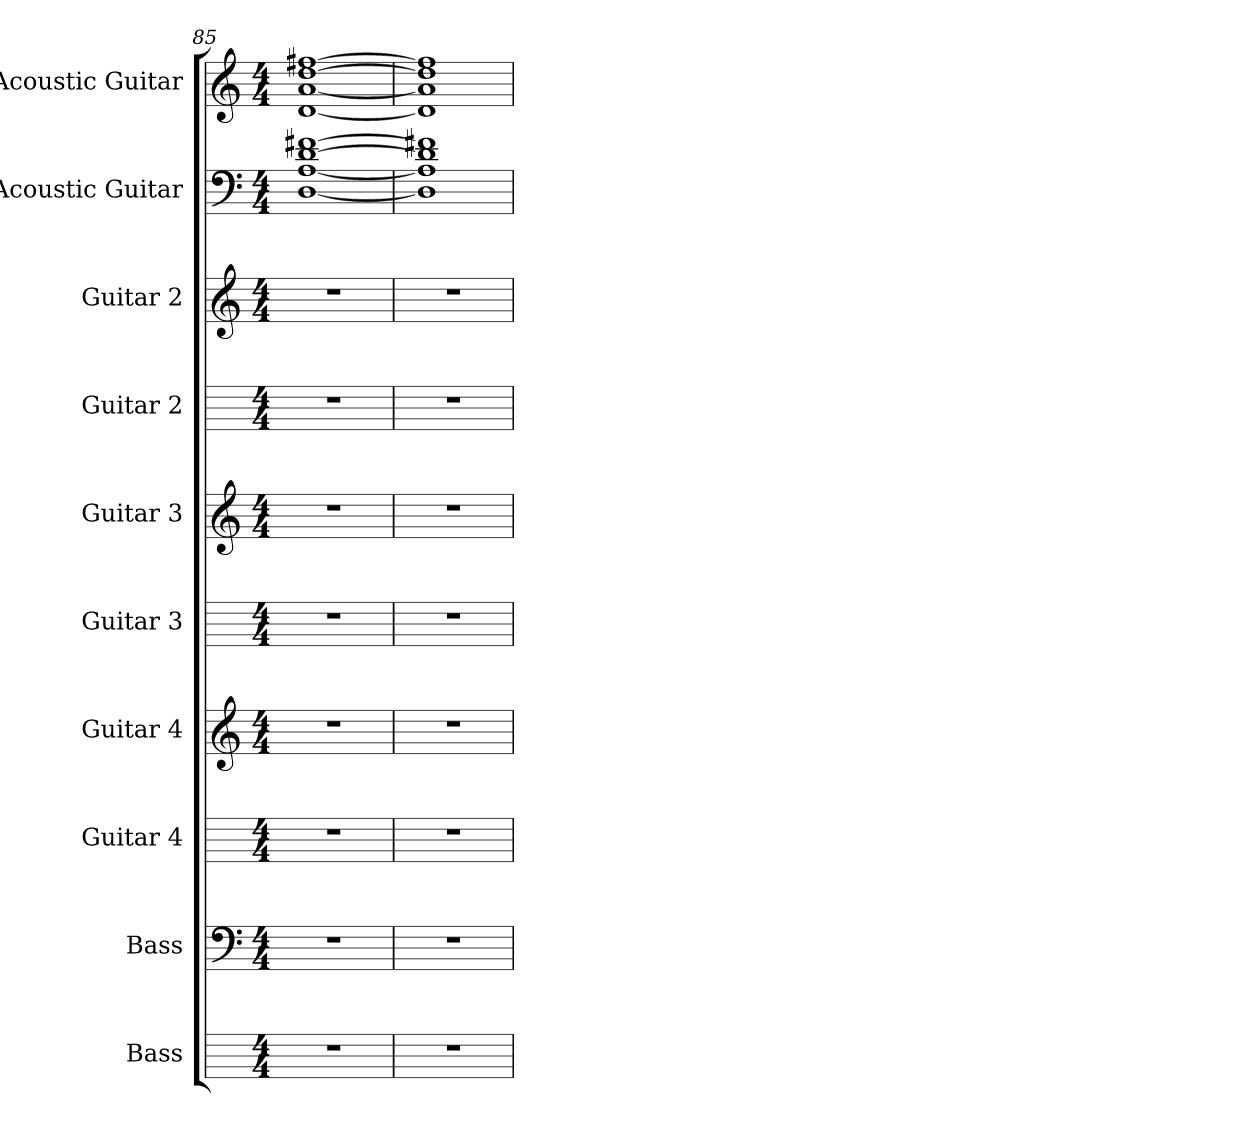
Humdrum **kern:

**kern	**kern	**kern	**kern	**kern	**kern	**kern	**kern	**kern	**kern
*part10	*part9	*part8	*part7	*part6	*part5	*part4	*part3	*part2	*part1
*staff10	*staff9	*staff8	*staff7	*staff6	*staff5	*staff4	*staff3	*staff2	*staff1
*I"Bass	*I"Bass	*I"Guitar 4	*I"Guitar 4	*I"Guitar 3	*I"Guitar 3	*I"Guitar 2	*I"Guitar 2	*I"Acoustic Guitar	*I"Acoustic Guitar
*	*clefF4	*	*clefG2	*	*clefG2	*	*clefG2	*	*clefG2
*	*ITrd7c12	*	*ITrd7c12	*	*ITrd7c12	*	*ITrd7c12	*	*ITrd7c12
*k[]	*k[]	*k[]	*k[]	*k[]	*k[]	*k[]	*k[]	*k[]	*k[]
*M4/4	*M4/4	*M4/4	*M4/4	*M4/4	*M4/4	*M4/4	*M4/4	*M4/4	*M4/4
=85	=85	=85	=85	=85	=85	=85	=85	=85	=85
1r	1r	1r	1r	1r	1r	1r	1r	[1D [1A [1d [1f#X	[1D [1A [1d [1f#X
=86	=86	=86	=86	=86	=86	=86	=86	=86	=86
1r	1r	1r	1r	1r	1r	1r	1r	1D] 1A] 1d] 1f#X]	1D] 1A] 1d] 1f#]
=	=	=	=	=	=	=	=	=	=
*-	*-	*-	*-	*-	*-	*-	*-	*-	*-
